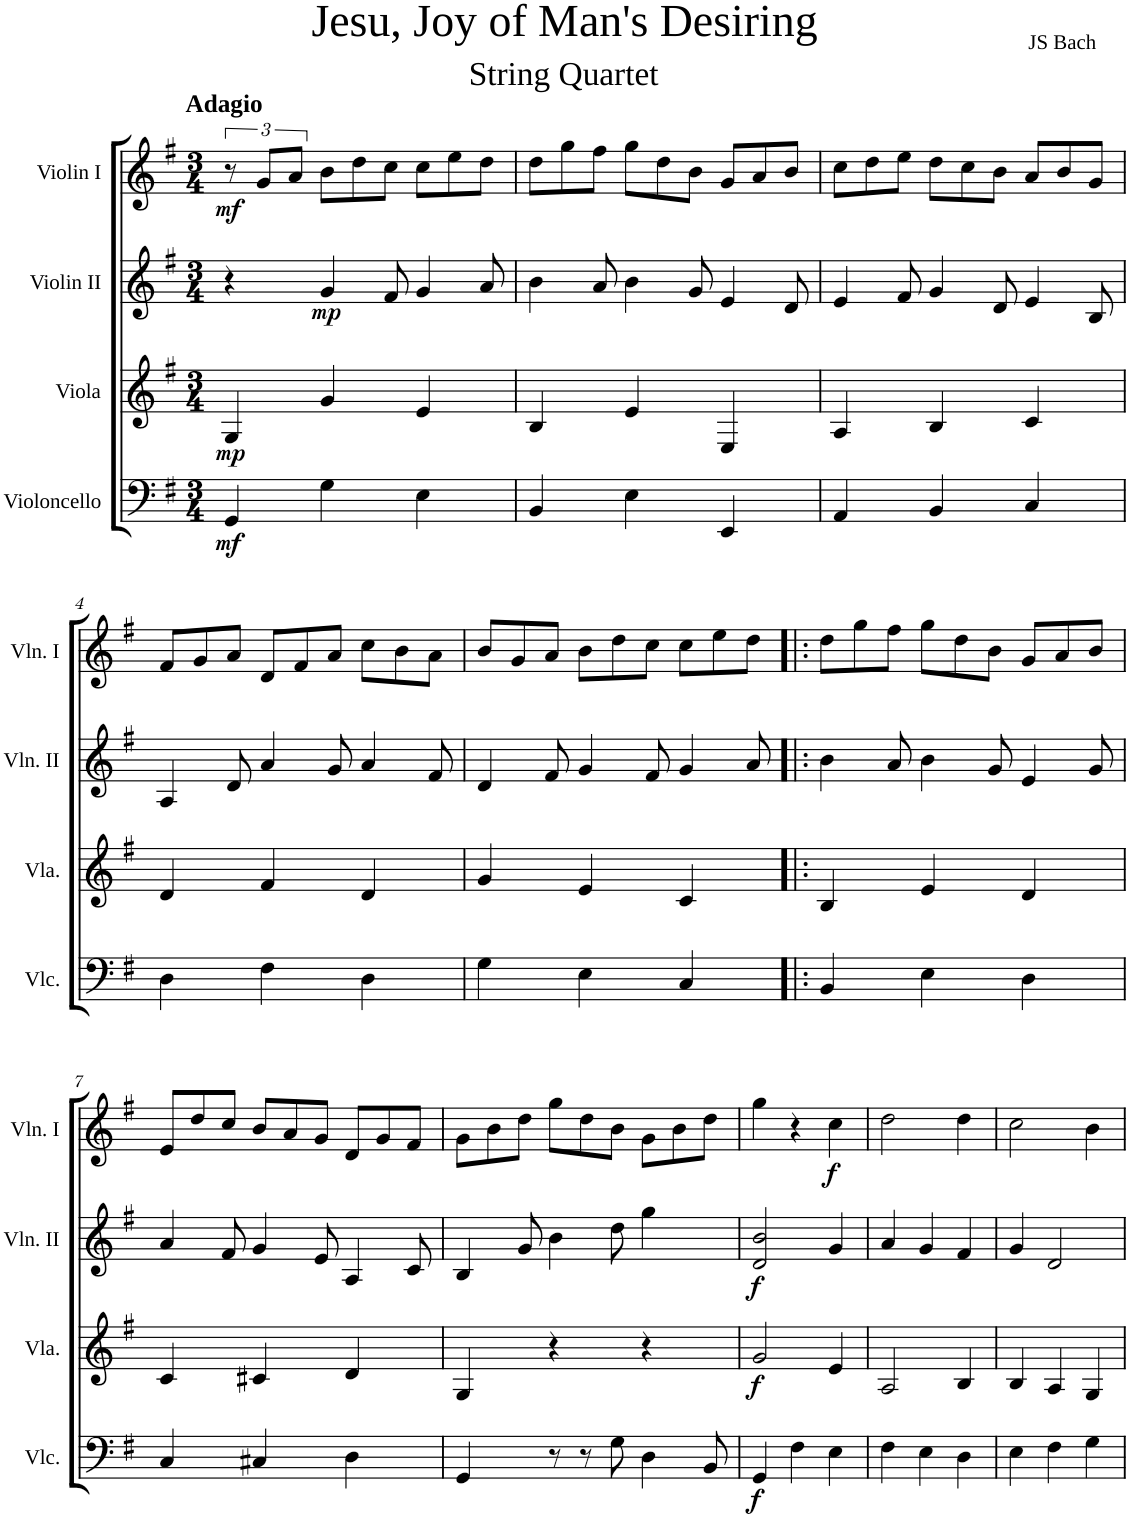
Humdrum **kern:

**kern	**dynam	**kern	**dynam	**kern	**dynam	**kern	**dynam
*part4	*part4	*part3	*part3	*part2	*part2	*part1	*part1
*staff4	*staff4	*staff3	*staff3	*staff2	*staff2	*staff1	*staff1
*I"Violoncello	*	*I"Viola	*	*I"Violin II	*	*I"Violin I	*
*I'Vlc.	*	*I'Vla.	*	*I'Vln. II	*	*I'Vln. I	*
*clefF4	*	*clefG2	*	*clefG2	*	*clefG2	*
*k[f#]	*	*k[f#]	*	*k[f#]	*	*k[f#]	*
*M3/4	*	*M3/4	*	*M3/4	*	*M3/4	*
=1	=1	=1	=1	=1	=1	=1	=1
!	!	!	!	!	!	!LO:TX:a:B:t=Adagio	!
!	!LO:DY:b	!	!LO:DY:b	!	!	!	!LO:DY:b
4GG/	mf	4G/	mp	4r	.	12r	mf
.	.	.	.	.	.	12g/L	.
.	.	.	.	.	.	12a/J	.
*	*	*	*	*	*	*Xbrackettup	*
!	!	!	!	!	!LO:DY:b	!	!
4G\	.	4g/	.	6g/	mp	12b\L	.
.	.	.	.	.	.	12dd\	.
.	.	.	.	12f#/	.	12cc\J	.
4E\	.	4e/	.	6g/	.	12cc\L	.
.	.	.	.	.	.	12ee\	.
.	.	.	.	12a/	.	12dd\J	.
=2	=2	=2	=2	=2	=2	=2	=2
4BB/	.	4B/	.	6b\	.	12dd\L	.
.	.	.	.	.	.	12gg\	.
.	.	.	.	12a/	.	12ff#\J	.
4E\	.	4e/	.	6b\	.	12gg\L	.
.	.	.	.	.	.	12dd\	.
.	.	.	.	12g/	.	12b\J	.
4EE/	.	4E/	.	6e/	.	12g/L	.
.	.	.	.	.	.	12a/	.
.	.	.	.	12d/	.	12b/J	.
=3	=3	=3	=3	=3	=3	=3	=3
4AA/	.	4A/	.	6e/	.	12cc\L	.
.	.	.	.	.	.	12dd\	.
.	.	.	.	12f#/	.	12ee\J	.
4BB/	.	4B/	.	6g/	.	12dd\L	.
.	.	.	.	.	.	12cc\	.
.	.	.	.	12d/	.	12b\J	.
4C/	.	4c/	.	6e/	.	12a/L	.
.	.	.	.	.	.	12b/	.
.	.	.	.	12B/	.	12g/J	.
!!LO:LB:g=z
=4	=4	=4	=4	=4	=4	=4	=4
4D\	.	4d/	.	6A/	.	12f#/L	.
.	.	.	.	.	.	12g/	.
.	.	.	.	12d/	.	12a/J	.
4F#\	.	4f#/	.	6a/	.	12d/L	.
.	.	.	.	.	.	12f#/	.
.	.	.	.	12g/	.	12a/J	.
4D\	.	4d/	.	6a/	.	12cc\L	.
.	.	.	.	.	.	12b\	.
.	.	.	.	12f#/	.	12a\J	.
=5	=5	=5	=5	=5	=5	=5	=5
4G\	.	4g/	.	6d/	.	12b/L	.
.	.	.	.	.	.	12g/	.
.	.	.	.	12f#/	.	12a/J	.
4E\	.	4e/	.	6g/	.	12b\L	.
.	.	.	.	.	.	12dd\	.
.	.	.	.	12f#/	.	12cc\J	.
4C/	.	4c/	.	6g/	.	12cc\L	.
.	.	.	.	.	.	12ee\	.
.	.	.	.	12a/	.	12dd\J	.
=6!|:	=6!|:	=6!|:	=6!|:	=6!|:	=6!|:	=6!|:	=6!|:
4BB/	.	4B/	.	6b\	.	12dd\L	.
.	.	.	.	.	.	12gg\	.
.	.	.	.	12a/	.	12ff#\J	.
4E\	.	4e/	.	6b\	.	12gg\L	.
.	.	.	.	.	.	12dd\	.
.	.	.	.	12g/	.	12b\J	.
4D\	.	4d/	.	6e/	.	12g/L	.
.	.	.	.	.	.	12a/	.
.	.	.	.	12g/	.	12b/J	.
!!LO:LB:g=z
=7	=7	=7	=7	=7	=7	=7	=7
4C/	.	4c/	.	6a/	.	12e/L	.
.	.	.	.	.	.	12dd/	.
.	.	.	.	12f#/	.	12cc/J	.
4C#X/	.	4c#X/	.	6g/	.	12b/L	.
.	.	.	.	.	.	12a/	.
.	.	.	.	12e/	.	12g/J	.
4D\	.	4d/	.	6A/	.	12d/L	.
.	.	.	.	.	.	12g/	.
.	.	.	.	12c/	.	12f#/J	.
=8	=8	=8	=8	=8	=8	=8	=8
4GG/	.	4G/	.	6B/	.	12g\L	.
.	.	.	.	.	.	12b\	.
.	.	.	.	12g/	.	12dd\J	.
12r	.	4r	.	6b\	.	12gg\L	.
12r	.	.	.	.	.	12dd\	.
12G\	.	.	.	12dd\	.	12b\J	.
6D\	.	4r	.	4gg\	.	12g\L	.
.	.	.	.	.	.	12b\	.
12BB/	.	.	.	.	.	12dd\J	.
=9	=9	=9	=9	=9	=9	=9	=9
!	!LO:DY:b	!	!LO:DY:b	!	!LO:DY:b	!	!
4GG/	f	2g/	f	2d/ 2b/	f	4gg\	.
4F#\	.	.	.	.	.	4r	.
!	!	!	!	!	!	!	!LO:DY:b
4E\	.	4e/	.	4g/	.	4cc\	f
=10	=10	=10	=10	=10	=10	=10	=10
4F#\	.	2A/	.	4a/	.	2dd\	.
4E\	.	.	.	4g/	.	.	.
4D\	.	4B/	.	4f#/	.	4dd\	.
=11	=11	=11	=11	=11	=11	=11	=11
4E\	.	4B/	.	4g/	.	2cc\	.
4F#\	.	4A/	.	2d/	.	.	.
4G\	.	4G/	.	.	.	4b\	.
=	=	=	=	=	=	=	=
*-	*-	*-	*-	*-	*-	*-	*-
